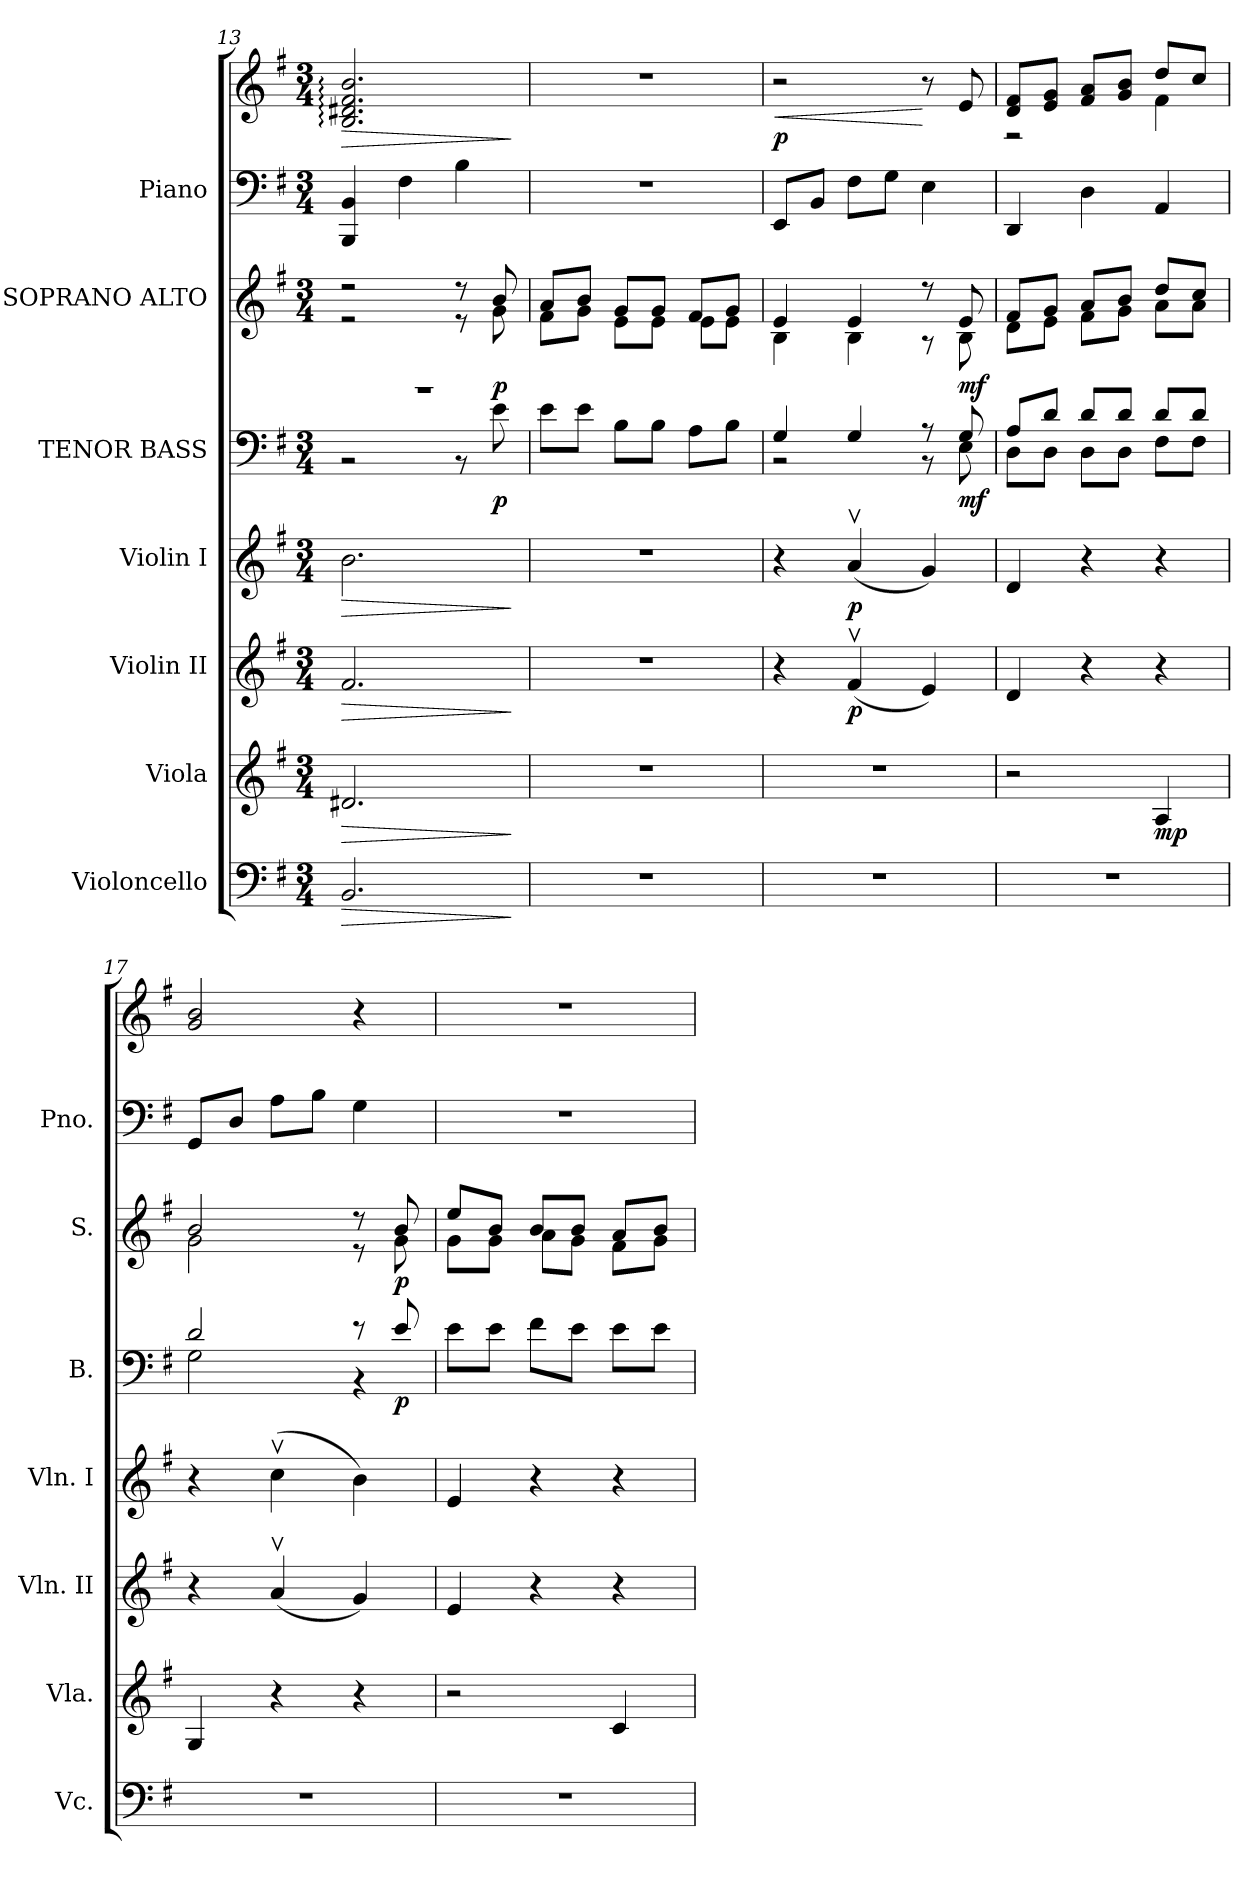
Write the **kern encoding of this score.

**kern	**dynam	**kern	**dynam	**kern	**dynam	**kern	**dynam	**kern	**dynam	**kern	**dynam	**kern	**kern	**dynam
*part7	*part7	*part6	*part6	*part5	*part5	*part4	*part4	*part3	*part3	*part2	*part2	*part1	*part1	*part1
*staff8	*staff8	*staff7	*staff7	*staff6	*staff6	*staff5	*staff5	*staff4	*staff4	*staff3	*staff3	*staff2	*staff1	*staff1/2
*I"Violoncello	*	*I"Viola	*	*I"Violin II	*	*I"Violin I	*	*I"TENOR BASS	*	*I"SOPRANO ALTO	*	*I"Piano	*	*
*I'Vc.	*	*I'Vla.	*	*I'Vln. II	*	*I'Vln. I	*	*I'B.	*	*I'S.	*	*I'Pno.	*	*
!!LO:PB:g=z
*clefF4	*	*clefG2	*	*clefG2	*	*clefG2	*	*clefF4	*	*clefG2	*	*clefF4	*clefG2	*
*k[f#]	*	*k[f#]	*	*k[f#]	*	*k[f#]	*	*k[f#]	*	*k[f#]	*	*k[f#]	*k[f#]	*
*e:	*	*e:	*	*e:	*	*e:	*	*e:	*	*e:	*	*e:	*e:	*
*M3/4	*	*M3/4	*	*M3/4	*	*M3/4	*	*M3/4	*	*M3/4	*	*M3/4	*M3/4	*
=13	=13	=13	=13	=13	=13	=13	=13	=13	=13	=13	=13	=13	=13	=13
!	!LO:HP:b	!	!LO:HP:b	!	!LO:HP:b	!	!LO:HP:b	!LO:N:vis=1	!	!	!	!	!	!LO:HP:b
*	*	*	*	*	*	*	*	*^	*	*^	*	*	*	*
2.BBi/	>	2.d#Xi/	>	2.f#i/	>	2.bi\	>	2.r	2r	.	2r	2r	.	4BBBi/ 4BBi	2.Bi/: 2.d#Xi: 2.f#i: 2.bi:	>
.	.	.	.	.	.	.	.	.	.	.	.	.	.	4F#i\	.	.
.	.	.	.	.	.	.	.	.	8r	.	8r	8r	.	4Bi\	.	.
.	.	.	.	.	.	.	.	.	8ei\	p	8bi/	8gi\	p	.	.	.
*	*	*	*	*	*	*	*	*v	*v	*	*	*	*	*	*	*
*	*	*	*	*	*	*	*	*	*	*v	*v	*	*	*	*
.	]	.	]	.	]	.	]	.	.	.	.	.	.	]
=14	=14	=14	=14	=14	=14	=14	=14	=14	=14	=14	=14	=14	=14	=14
!LO:N:vis=1	!	!LO:N:vis=1	!	!LO:N:vis=1	!	!LO:N:vis=1	!	!	!	!	!	!LO:N:vis=1	!LO:N:vis=1	!
*	*	*	*	*	*	*	*	*	*	*^	*	*	*	*
2.r	.	2.r	.	2.r	.	2.r	.	8ei\L	.	8ai/L	8f#i\L	.	2.r	2.r	.
.	.	.	.	.	.	.	.	8ei\J	.	8bi/J	8gi\J	.	.	.	.
.	.	.	.	.	.	.	.	8Bi\L	.	8gi/L	8ei\L	.	.	.	.
.	.	.	.	.	.	.	.	8Bi\J	.	8gi/J	8ei\J	.	.	.	.
.	.	.	.	.	.	.	.	8Ai\L	.	8f#i/L	8ei\L	.	.	.	.
.	.	.	.	.	.	.	.	8Bi\J	.	8gi/J	8ei\J	.	.	.	.
=15	=15	=15	=15	=15	=15	=15	=15	=15	=15	=15	=15	=15	=15	=15	=15
!LO:N:vis=1	!	!LO:N:vis=1	!	!	!	!	!	!	!	!	!	!	!	!	!LO:HP:b
*	*	*	*	*	*	*	*	*^	*	*	*	*	*	*	*
2.r	.	2.r	.	4r	.	4r	.	4Gi/	2r	.	4ei/	4Bi\	.	8EEi/L	2r	< p
.	.	.	.	.	.	.	.	.	.	.	.	.	.	8BBi/J	.	.
.	.	.	.	(4f#vi/	p	(4avi/	p	4Gi/	.	.	4ei/	4Bi\	.	8F#i\L	.	.
.	.	.	.	.	.	.	.	.	.	.	.	.	.	8Gi\J	.	.
.	.	.	.	4ei/)	.	4gi/)	.	8r	8r	.	8r	8r	.	4Ei\	8r	[
.	.	.	.	.	.	.	.	8Gi/	8Ei\	mf	8ei/	8Bi\	mf	.	8ei/	.
=16	=16	=16	=16	=16	=16	=16	=16	=16	=16	=16	=16	=16	=16	=16	=16	=16
!LO:N:vis=1	!	!	!	!	!	!	!	!	!	!	!	!	!	!	!	!
*	*	*	*	*	*	*	*	*	*	*	*	*	*	*	*^	*
2.r	.	2r	.	4di/	.	4di/	.	8Ai/L	8Di\L	.	8f#i/L	8di\L	.	4DDi/	8di/ 8f#iL	2r	.
.	.	.	.	.	.	.	.	8di/J	8Di\J	.	8gi/J	8ei\J	.	.	8ei/ 8giJ	.	.
.	.	.	.	4r	.	4r	.	8di/L	8Di\L	.	8ai/L	8f#i\L	.	4Di\	8f#i/ 8aiL	.	.
.	.	.	.	.	.	.	.	8di/J	8Di\J	.	8bi/J	8gi\J	.	.	8gi/ 8biJ	.	.
.	.	4Ai/	mp	4r	.	4r	.	8di/L	8F#i\L	.	8ddi/L	8ai\L	.	4AAi/	8ddi/L	4f#i\	.
.	.	.	.	.	.	.	.	8di/J	8F#i\J	.	8cci/J	8ai\J	.	.	8cci/J	.	.
*	*	*	*	*	*	*	*	*	*	*	*	*	*	*	*v	*v	*
=17	=17	=17	=17	=17	=17	=17	=17	=17	=17	=17	=17	=17	=17	=17	=17	=17
!LO:N:vis=1	!	!	!	!	!	!	!	!	!	!	!	!	!	!	!	!
2.r	.	4Gi/	.	4r	.	4r	.	2di/	2Gi\	.	2bi/	2gi\	.	8GGi/L	2gi/ 2bi	.
.	.	.	.	.	.	.	.	.	.	.	.	.	.	8Di/J	.	.
.	.	4r	.	(4avi/	.	(4ccvi\	.	.	.	.	.	.	.	8Ai\L	.	.
.	.	.	.	.	.	.	.	.	.	.	.	.	.	8Bi\J	.	.
.	.	4r	.	4gi/)	.	4bi\)	.	8r	4r	.	8r	8r	.	4Gi\	4r	.
.	.	.	.	.	.	.	.	8ei/	.	p	8bi/	8gi\	p	.	.	.
*	*	*	*	*	*	*	*	*v	*v	*	*	*	*	*	*	*
=18	=18	=18	=18	=18	=18	=18	=18	=18	=18	=18	=18	=18	=18	=18	=18
!LO:N:vis=1	!	!	!	!	!	!	!	!	!	!	!	!	!LO:N:vis=1	!LO:N:vis=1	!
2.r	.	2r	.	4ei/	.	4ei/	.	8ei\L	.	8eei/L	8gi\L	.	2.r	2.r	.
.	.	.	.	.	.	.	.	8ei\J	.	8bi/J	8gi\J	.	.	.	.
.	.	.	.	4r	.	4r	.	8f#i\L	.	8bi/L	8ai\L	.	.	.	.
.	.	.	.	.	.	.	.	8ei\J	.	8bi/J	8gi\J	.	.	.	.
.	.	4ci/	.	4r	.	4r	.	8ei\L	.	8ai/L	8f#i\L	.	.	.	.
.	.	.	.	.	.	.	.	8ei\J	.	8bi/J	8gi\J	.	.	.	.
*	*	*	*	*	*	*	*	*	*	*v	*v	*	*	*	*
=	=	=	=	=	=	=	=	=	=	=	=	=	=	=
*-	*-	*-	*-	*-	*-	*-	*-	*-	*-	*-	*-	*-	*-	*-
